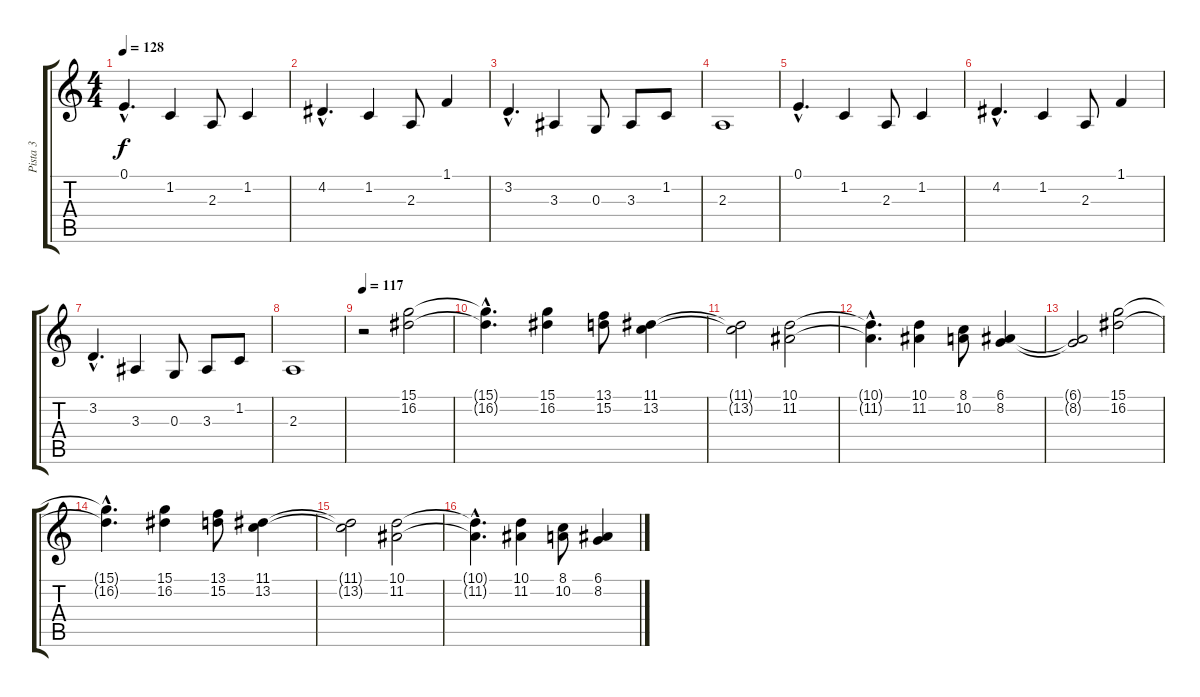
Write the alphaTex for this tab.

\track ("Pista 3" "Pista 3") {instrument synthstrings2}
\staff {score tabs}
\tuning (E4 B3 G3 D3 A2 E2) {hide}
\ts (4 4)
\tempo 128
\clef g2
\ks c
0.1{hac}.4{d dy f} 1.2.4 2.3.8 1.2.4 |
4.2{hac}.4{d} 1.2.4 2.3.8 1.1.4 |
3.2{hac}.4{d} 3.3.4 0.3.8 3.3.8 1.2.8 |
2.3.1 |
0.1{hac}.4{d} 1.2.4 2.3.8 1.2.4 |
4.2{hac}.4{d} 1.2.4 2.3.8 1.1.4 |
3.2{hac}.4{d} 3.3.4 0.3.8 3.3.8 1.2.8 |
2.3.1 |
\tempo 117
r.2 (15.1 16.2).2 |
(15.1{hac t} 16.2{hac t}).4{d} (15.1 16.2).4 (13.1 15.2).8 (11.1 13.2).4 |
(11.1{t} 13.2{t}).2 (10.1 11.2).2 |
(10.1{hac t} 11.2{hac t}).4{d} (10.1 11.2).4 (8.1 10.2).8 (6.1 8.2).4 |
(6.1{t} 8.2{t}).2 (15.1 16.2).2 |
(15.1{hac t} 16.2{hac t}).4{d} (15.1 16.2).4 (13.1 15.2).8 (11.1 13.2).4 |
(11.1{t} 13.2{t}).2 (10.1 11.2).2 |
(10.1{hac t} 11.2{hac t}).4{d} (10.1 11.2).4 (8.1 10.2).8 (6.1 8.2).4
